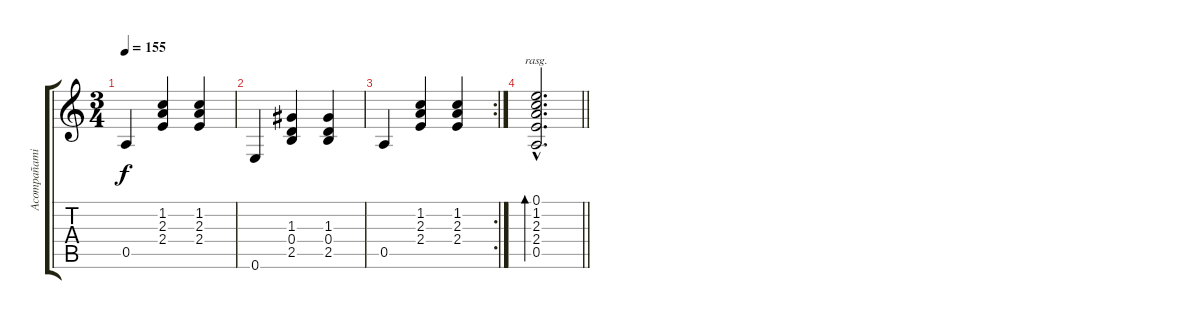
\track ("Acompañamiento" "Acompañami") {instrument acousticguitarsteel}
\staff {score tabs}
\tuning (E4 B3 G3 D3 A2 E2) {hide}
\ts (3 4)
\tempo 155
\clef g2
\ks c
0.5.4{dy f} (1.2 2.3 2.4).4 (1.2 2.3 2.4).4 |
0.6.4 (1.3 0.4 2.5).4 (1.3 0.4 2.5).4 |
\rc 2
0.5.4 (1.2 2.3 2.4).4 (1.2 2.3 2.4).4 |
\barLineRight lightlight
(0.1{hac} 1.2{hac} 2.3{hac} 2.4{hac} 0.5{hac}).2{d bd 120 rasg ii}
